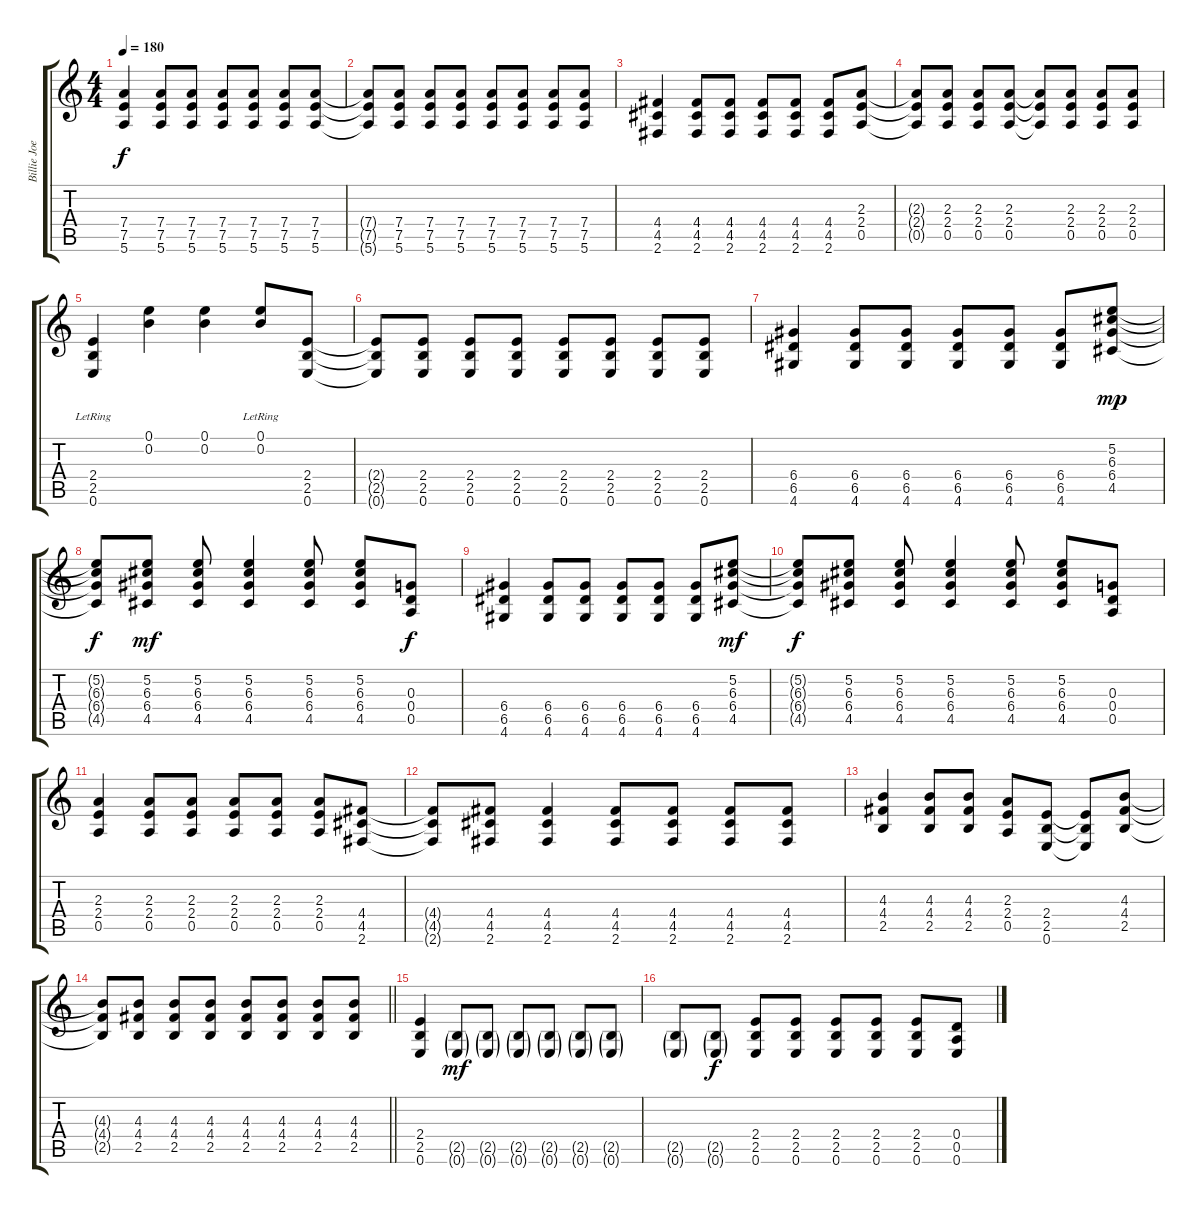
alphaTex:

\track ("Billie Joe" "Billie Joe") {instrument distortionguitar}
\staff {score tabs}
\tuning (E4 B3 G3 D3 A2 E2) {hide}
\ts (4 4)
\tempo 180
\clef g2
\ks c
(7.4 7.5 5.6).4{dy f} (7.4 7.5 5.6).8 (7.4 7.5 5.6).8 (7.4 7.5 5.6).8 (7.4 7.5 5.6).8 (7.4 7.5 5.6).8 (7.4 7.5 5.6).8 |
(7.4{t} 7.5{t} 5.6{t}).8 (7.4 7.5 5.6).8 (7.4 7.5 5.6).8 (7.4 7.5 5.6).8 (7.4 7.5 5.6).8 (7.4 7.5 5.6).8 (7.4 7.5 5.6).8 (7.4 7.5 5.6).8 |
(4.4 4.5 2.6).4 (4.4 4.5 2.6).8 (4.4 4.5 2.6).8 (4.4 4.5 2.6).8 (4.4 4.5 2.6).8 (4.4 4.5 2.6).8 (2.3 2.4 0.5).8 |
(2.3{t} 2.4{t} 0.5{t}).8 (2.3 2.4 0.5).8 (2.3 2.4 0.5).8 (2.3 2.4 0.5).8 (2.3{t} 2.4{t} 0.5{t}).8 (2.3 2.4 0.5).8 (2.3 2.4 0.5).8 (2.3 2.4 0.5).8 |
(2.4{lr} 2.5{lr} 0.6{lr}).4 (0.1 0.2).4 (0.1 0.2).4 (0.1{lr} 0.2{lr}).8 (2.4 2.5 0.6).8 |
(2.4{t} 2.5{t} 0.6{t}).8 (2.4 2.5 0.6).8 (2.4 2.5 0.6).8 (2.4 2.5 0.6).8 (2.4 2.5 0.6).8 (2.4 2.5 0.6).8 (2.4 2.5 0.6).8 (2.4 2.5 0.6).8 |
(6.4 6.5 4.6).4 (6.4 6.5 4.6).8 (6.4 6.5 4.6).8 (6.4 6.5 4.6).8 (6.4 6.5 4.6).8 (6.4 6.5 4.6).8 (5.2 6.3 6.4 4.5).8{dy mp} |
(5.2{t} 6.3{t} 6.4{t} 4.5{t}).8{dy f} (5.2 6.3 6.4 4.5).8{dy mf} (5.2 6.3 6.4 4.5).8 (5.2 6.3 6.4 4.5).4 (5.2 6.3 6.4 4.5).8 (5.2 6.3 6.4 4.5).8 (0.3 0.4 0.5).8{dy f} |
(6.4 6.5 4.6).4 (6.4 6.5 4.6).8 (6.4 6.5 4.6).8 (6.4 6.5 4.6).8 (6.4 6.5 4.6).8 (6.4 6.5 4.6).8 (5.2 6.3 6.4 4.5).8{dy mf} |
(5.2{t} 6.3{t} 6.4{t} 4.5{t}).8{dy f} (5.2 6.3 6.4 4.5).8 (5.2 6.3 6.4 4.5).8 (5.2 6.3 6.4 4.5).4 (5.2 6.3 6.4 4.5).8 (5.2 6.3 6.4 4.5).8 (0.3 0.4 0.5).8 |
(2.3 2.4 0.5).4 (2.3 2.4 0.5).8 (2.3 2.4 0.5).8 (2.3 2.4 0.5).8 (2.3 2.4 0.5).8 (2.3 2.4 0.5).8 (4.4 4.5 2.6).8 |
(4.4{t} 4.5{t} 2.6{t}).8 (4.4 4.5 2.6).8 (4.4 4.5 2.6).4 (4.4 4.5 2.6).8 (4.4 4.5 2.6).8 (4.4 4.5 2.6).8 (4.4 4.5 2.6).8 |
(4.3 4.4 2.5).4 (4.3 4.4 2.5).8 (4.3 4.4 2.5).8 (2.3 2.4 0.5).8 (2.4 2.5 0.6).8 (2.4{t} 2.5{t} 0.6{t}).8 (4.3 4.4 2.5).8 |
\barLineRight lightlight
(4.3{t} 4.4{t} 2.5{t}).8 (4.3 4.4 2.5).8 (4.3 4.4 2.5).8 (4.3 4.4 2.5).8 (4.3 4.4 2.5).8 (4.3 4.4 2.5).8 (4.3 4.4 2.5).8 (4.3 4.4 2.5).8 |
(2.4 2.5 0.6).4 (2.5{g} 0.6{g}).8{dy mf} (2.5{g} 0.6{g}).8 (2.5{g} 0.6{g}).8 (2.5{g} 0.6{g}).8 (2.5{g} 0.6{g}).8 (2.5{g} 0.6{g}).8 |
(2.5{g} 0.6{g}).8 (2.5{g} 0.6{g}).8{dy f} (2.4 2.5 0.6).8 (2.4 2.5 0.6).8 (2.4 2.5 0.6).8 (2.4 2.5 0.6).8 (2.4 2.5 0.6).8 (0.4 0.5 0.6).8
